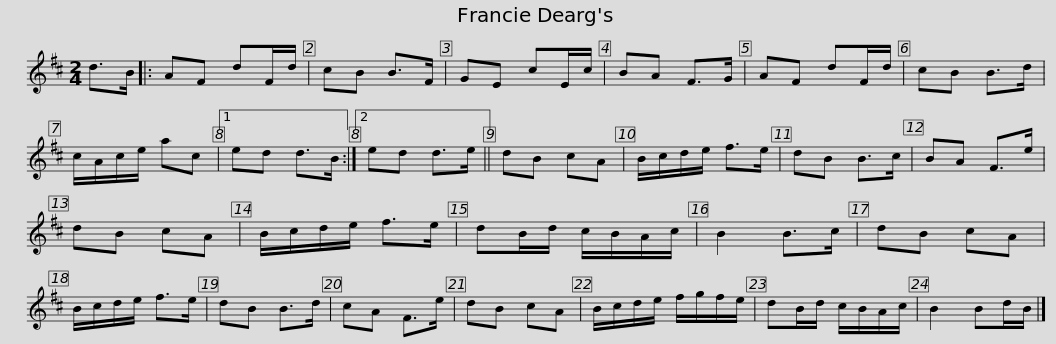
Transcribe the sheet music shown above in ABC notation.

X:1
L:1/8
M:2/4
I:linebreak $
K:D
V:1 treble
V:1
 d>B |: AF dF/d/ | cB B>F | GE cE/c/ | BA F>G | %5
 AF dF/d/ | cB B>d | c/A/c/e/ ac |1 ed d>B :|2$ ed d>e || %10
 dB cA | B/c/d/e/ f>e | dB B>c | BA F>e | dB cA | %15
 B/c/d/e/ f>e | dB/d/ c/B/A/c/ | B2 B>c |$ dB cA | B/c/d/e/ f>e | %20
 dB B>d | cA F>e | dB cA | B/c/d/e/ f/g/f/e/ | dB/d/ c/B/A/c/ | %25
 B2 Bd/B/ |] %26
